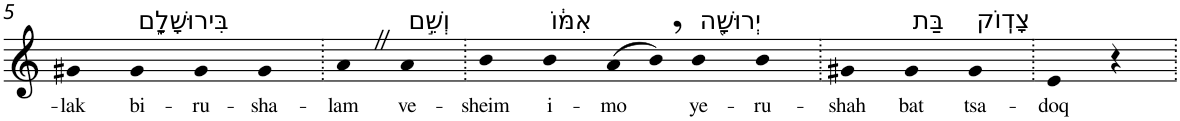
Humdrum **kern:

**kern	**text
*part1	*part1
*staff1	*staff1
*I"Piano	*
*I'Pno	*
!!LO:PB:g=z
*clefG2	*
*k[]	*
=5	=5
!	!LO:LY:b
4g#X	-lak
!LO:TX:a:t=בִּירוּשָׁלִָ֑ם	!
!	!LO:LY:b
4g#	bi-
!	!LO:LY:b
4g#	-ru-
!	!LO:LY:b
4g#	-sha-
=6.	=6.
!	!LO:LY:b
4aZ	-lam
!LO:TX:a:t=וְשֵׁ֣ם	!
!	!LO:LY:b
4a	ve-
=7.	=7.
!	!LO:LY:b
4b	-sheim
!LO:TX:a:t=אִמּ֔וֹ	!
!	!LO:LY:b
4b	i-
!	!LO:LY:b
(>8a	-mo
8b,)	.
!LO:TX:a:t=יְרוּשָׁ֖ה	!
!	!LO:LY:b
4b	ye-
!	!LO:LY:b
4b	-ru-
=8.	=8.
!	!LO:LY:b
4g#X	-shah
!LO:TX:a:t=בַּת	!
!	!LO:LY:b
4g#	bat
!LO:TX:a:t=צָדֽוֹק	!
!	!LO:LY:b
4g#	tsa-
=9.	=9.
!	!LO:LY:b
4e	-doq
4r	.
=.	=.
*-	*-
